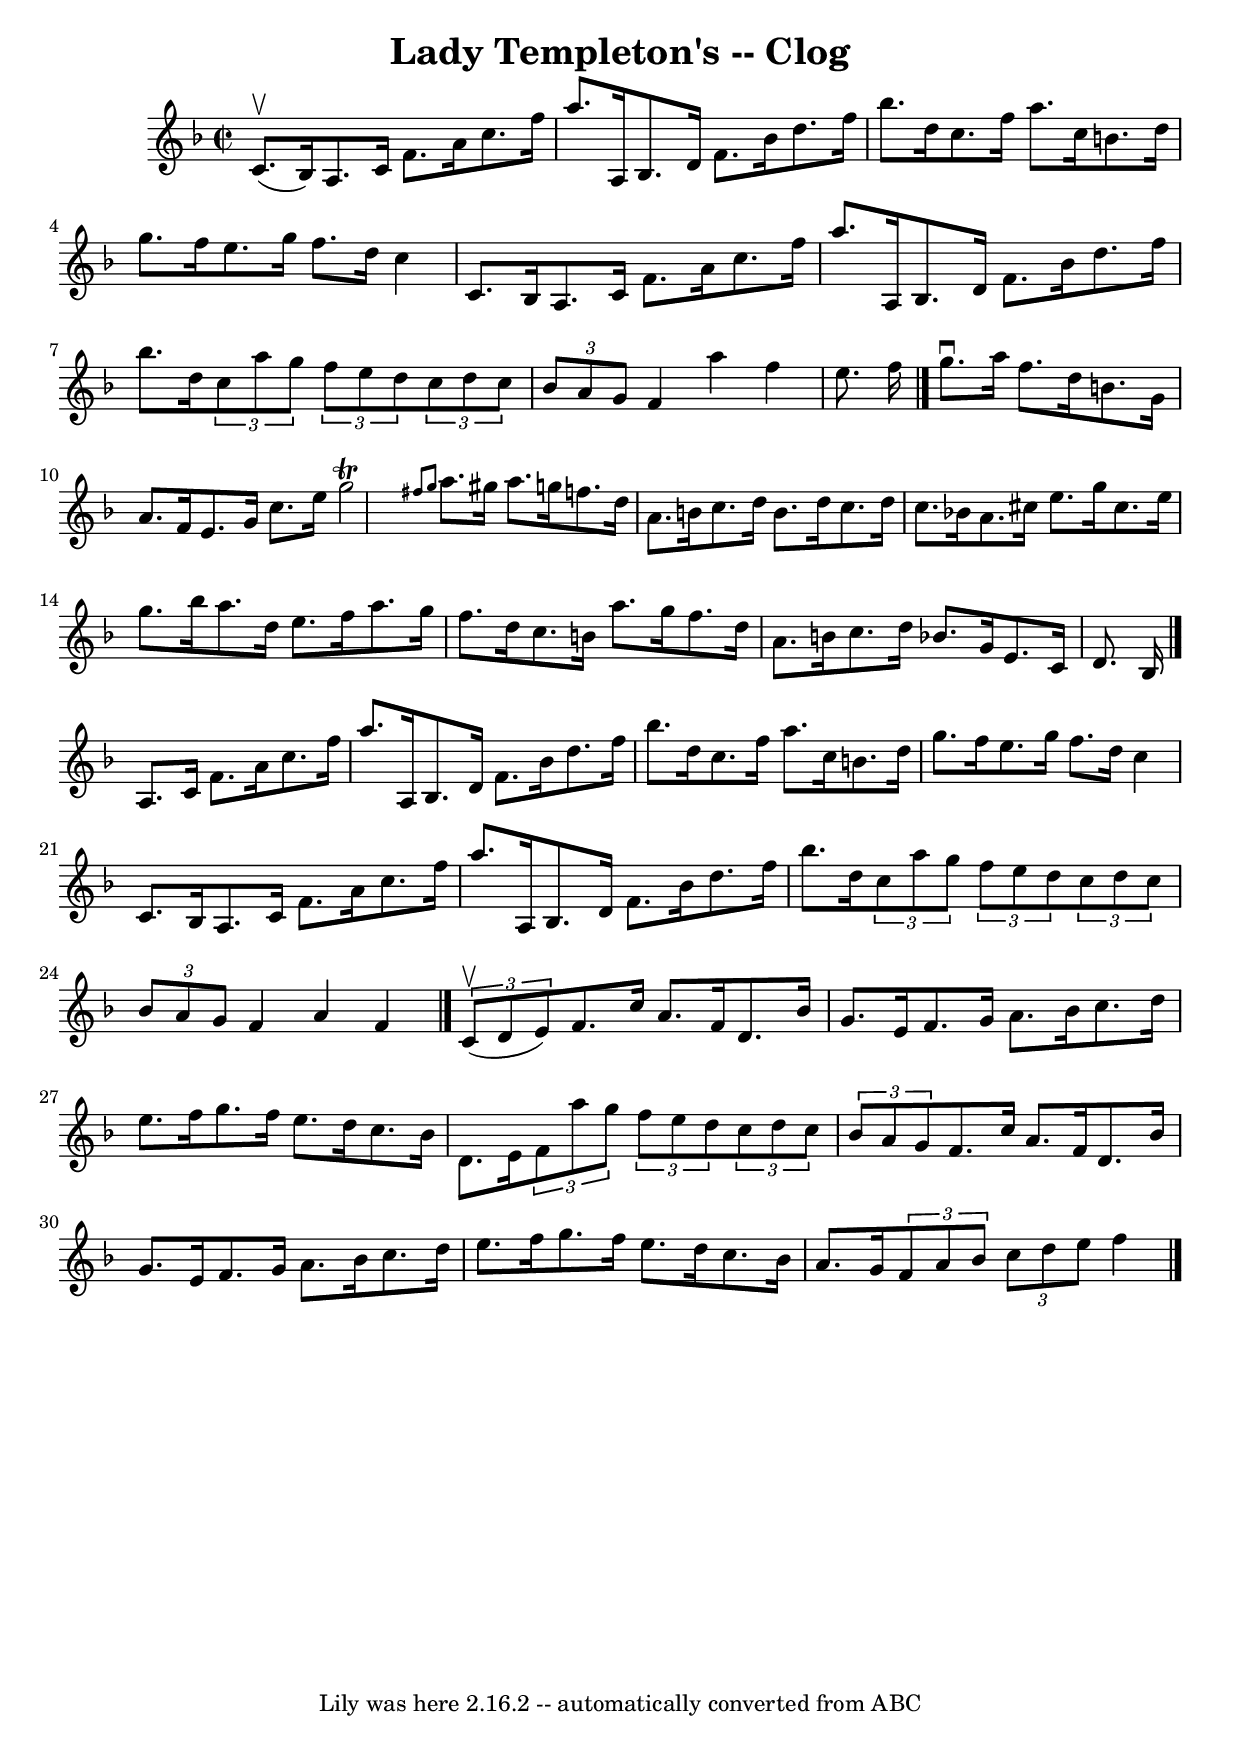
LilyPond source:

\version "2.7.40"
\include "Mammoth.ily"
\header {
	%% book = "Ryan's Mammoth Collection"
	crossRefNumber = "1"
	footnotes = "\\\\156 926"
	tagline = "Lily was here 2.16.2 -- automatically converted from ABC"
	title = "Lady Templeton's -- Clog"
}
voicedefault =  {


\override Staff.TimeSignature #'style = #'C
 \time 2/2 
\key f \major c'8.^\upbow(bes16) |
 a8. c'16   
 f'8. a'16 c''8. f''16 a''8. a16    |
 bes8. d'16    
f'8. bes'16 d''8. f''16 bes''8. d''16    |
 c''8.    
f''16 a''8. c''16 b'8. d''16 g''8. f''16    |
 e''8.  
 g''16 f''8. d''16 c''4 c'8. bes16    |
 a8. c'16  
 f'8. a'16 c''8. f''16 a''8. a16    |
 bes8. d'16    
f'8. bes'16 d''8. f''16 bes''8. d''16    |
   \times 2/3 { 
 c''8 a''8 g''8  } \times 2/3 { f''8 e''8 d''8  }   \times 2/3 { 
 c''8 d''8 c''8  } \times 2/3 { bes'8 a'8 g'8  }   |
   
f'4 a''4 f''4 e''8. f''16    \bar "|." g''8.^\downbow a''16  
 f''8. d''16 b'8. g'16 a'8. f'16    |
 e'8. g'16    
c''8. e''16 g''2^\trill \grace { fis''8 g''8  }   |
 a''8. 
 gis''16 a''8. g''!16 f''8. d''16 a'8. b'16    |
   
c''8. d''16 b'8. d''16 c''8. d''16 c''8. bes'!16    
|
 a'8. cis''16 e''8. g''16 cis''8. e''16 g''8.    
bes''16    |
 a''8. d''16 e''8. f''16 a''8. g''16    
f''8. d''16    |
 c''8. b'16 a''8. g''16 f''8. d''16  
 a'8. b'16    |
 c''8. d''16 bes'!8. g'16 e'8. c'16  
 d'8. bes16    \bar "|." a8. c'16 f'8. a'16 c''8. f''16  
 a''8. a16    |
 bes8. d'16 f'8. bes'16 d''8. f''16  
 bes''8. d''16    |
 c''8. f''16 a''8. c''16 b'8.    
d''16 g''8. f''16    |
 e''8. g''16 f''8. d''16 c''4  
 c'8. bes16    |
 a8. c'16 f'8. a'16 c''8. f''16   
 a''8. a16    |
 bes8. d'16 f'8. bes'16 d''8. f''16   
 bes''8. d''16    |
   \times 2/3 { c''8 a''8 g''8  }   
\times 2/3 { f''8 e''8 d''8  }   \times 2/3 { c''8 d''8 c''8  } 
  \times 2/3 { bes'8 a'8 g'8  }   |
 f'4 a'4 f'4    
\bar "|."     \times 2/3 { c'8^\upbow(d'8 e'8) } |
 f'8.  
 c''16 a'8. f'16 d'8. bes'16 g'8. e'16    |
 f'8.    
g'16 a'8. bes'16 c''8. d''16 e''8. f''16    |
 g''8.  
 f''16 e''8. d''16 c''8. bes'16 d'8. e'16    |
   
\times 2/3 { f'8 a''8 g''8  } \times 2/3 { f''8 e''8 d''8  }   
\times 2/3 { c''8 d''8 c''8  } \times 2/3 { bes'8 a'8 g'8  }   
|
 f'8. c''16 a'8. f'16 d'8. bes'16 g'8. e'16    
|
 f'8. g'16 a'8. bes'16 c''8. d''16 e''8. f''16   
 |
 g''8. f''16 e''8. d''16 c''8. bes'16 a'8. g'16 
   |
   \times 2/3 { f'8 a'8 bes'8  } \times 2/3 { c''8 d''8 
 e''8  } f''4    \bar "|."   
}

\score{
    <<

	\context Staff="default"
	{
	    \voicedefault 
	}

    >>
	\layout {
	}
	\midi {}
}
